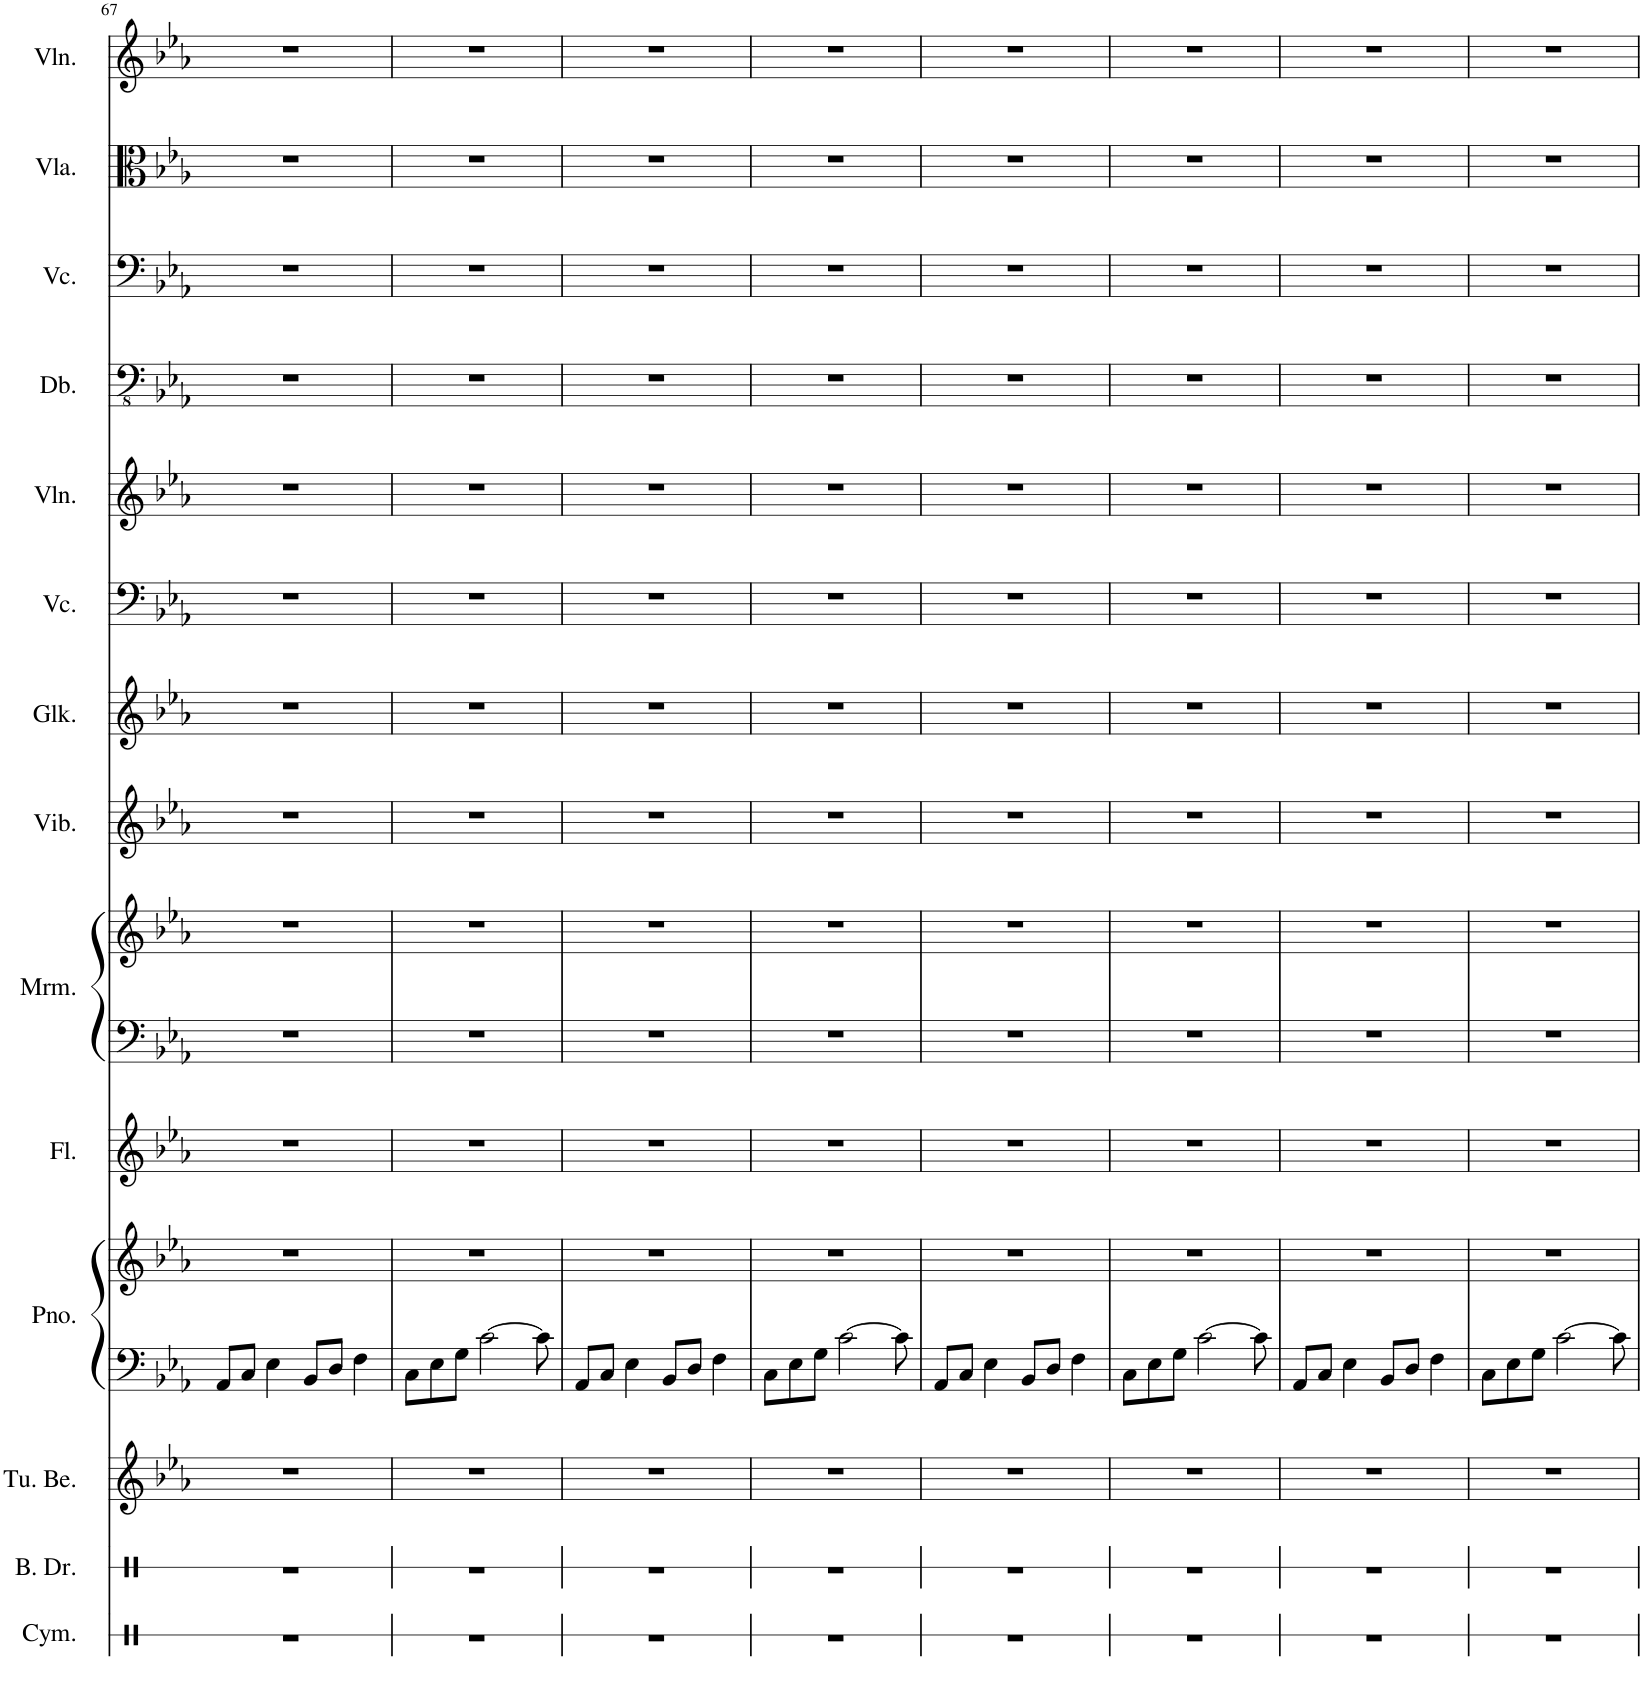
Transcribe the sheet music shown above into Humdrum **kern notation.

**kern	**kern	**kern	**kern	**kern	**kern	**kern	**kern	**kern	**kern	**kern	**kern	**kern	**kern	**kern	**kern
*part14	*part13	*part12	*part11	*part11	*part10	*part9	*part9	*part8	*part7	*part6	*part5	*part4	*part3	*part2	*part1
*staff16	*staff15	*staff14	*staff13	*staff12	*staff11	*staff10	*staff9	*staff8	*staff7	*staff6	*staff5	*staff4	*staff3	*staff2	*staff1
*I"Cymbal	*I"Bass Drum	*I"Tubular Bells	*I"Piano	*	*I"Flute	*I"Marimba	*	*I"Vibraphone	*I"Glockenspiel	*I"Violoncello	*I"Violin	*I"Double Bass	*I"Violoncello	*I"Viola	*I"Violin
*I'Cym.	*I'B. Dr.	*I'Tu. Be.	*I'Pno.	*	*I'Fl.	*I'Mrm.	*	*I'Vib.	*I'Glk.	*I'Vc.	*I'Vln.	*I'Db.	*I'Vc.	*I'Vla.	*I'Vln.
!!LO:PB:g=z
*clefX	*clefX	*clefG2	*clefF4	*clefG2	*clefG2	*clefF4	*clefG2	*clefG2	*clefG2	*clefF4	*clefG2	*clefFv4	*clefF4	*clefC3	*clefG2
*	*	*	*	*	*	*	*	*	*Trd-14c-24	*	*	*Trd7c12	*	*	*
*k[]	*k[]	*k[b-e-a-]	*k[b-e-a-]	*k[b-e-a-]	*k[b-e-a-]	*k[b-e-a-]	*k[b-e-a-]	*k[b-e-a-]	*k[b-e-a-]	*k[b-e-a-]	*k[b-e-a-]	*k[b-e-a-]	*k[b-e-a-]	*k[b-e-a-]	*k[b-e-a-]
*M4/4	*M4/4	*M4/4	*M4/4	*M4/4	*M4/4	*M4/4	*M4/4	*M4/4	*M4/4	*M4/4	*M4/4	*M4/4	*M4/4	*M4/4	*M4/4
=67	=67	=67	=67	=67	=67	=67	=67	=67	=67	=67	=67	=67	=67	=67	=67
1r	1r	1r	8AA-/L	1r	1r	1r	1r	1r	1r	1r	1r	1r	1r	1r	1r
.	.	.	8C/J	.	.	.	.	.	.	.	.	.	.	.	.
.	.	.	4E-\	.	.	.	.	.	.	.	.	.	.	.	.
.	.	.	8BB-/L	.	.	.	.	.	.	.	.	.	.	.	.
.	.	.	8D/J	.	.	.	.	.	.	.	.	.	.	.	.
.	.	.	4F\	.	.	.	.	.	.	.	.	.	.	.	.
=68	=68	=68	=68	=68	=68	=68	=68	=68	=68	=68	=68	=68	=68	=68	=68
1r	1r	1r	8C\L	1r	1r	1r	1r	1r	1r	1r	1r	1r	1r	1r	1r
.	.	.	8E-\	.	.	.	.	.	.	.	.	.	.	.	.
.	.	.	8G\J	.	.	.	.	.	.	.	.	.	.	.	.
.	.	.	[2c\	.	.	.	.	.	.	.	.	.	.	.	.
.	.	.	8c\]	.	.	.	.	.	.	.	.	.	.	.	.
=69	=69	=69	=69	=69	=69	=69	=69	=69	=69	=69	=69	=69	=69	=69	=69
1r	1r	1r	8AA-/L	1r	1r	1r	1r	1r	1r	1r	1r	1r	1r	1r	1r
.	.	.	8C/J	.	.	.	.	.	.	.	.	.	.	.	.
.	.	.	4E-\	.	.	.	.	.	.	.	.	.	.	.	.
.	.	.	8BB-/L	.	.	.	.	.	.	.	.	.	.	.	.
.	.	.	8D/J	.	.	.	.	.	.	.	.	.	.	.	.
.	.	.	4F\	.	.	.	.	.	.	.	.	.	.	.	.
=70	=70	=70	=70	=70	=70	=70	=70	=70	=70	=70	=70	=70	=70	=70	=70
1r	1r	1r	8C\L	1r	1r	1r	1r	1r	1r	1r	1r	1r	1r	1r	1r
.	.	.	8E-\	.	.	.	.	.	.	.	.	.	.	.	.
.	.	.	8G\J	.	.	.	.	.	.	.	.	.	.	.	.
.	.	.	[2c\	.	.	.	.	.	.	.	.	.	.	.	.
.	.	.	8c\]	.	.	.	.	.	.	.	.	.	.	.	.
=71	=71	=71	=71	=71	=71	=71	=71	=71	=71	=71	=71	=71	=71	=71	=71
1r	1r	1r	8AA-/L	1r	1r	1r	1r	1r	1r	1r	1r	1r	1r	1r	1r
.	.	.	8C/J	.	.	.	.	.	.	.	.	.	.	.	.
.	.	.	4E-\	.	.	.	.	.	.	.	.	.	.	.	.
.	.	.	8BB-/L	.	.	.	.	.	.	.	.	.	.	.	.
.	.	.	8D/J	.	.	.	.	.	.	.	.	.	.	.	.
.	.	.	4F\	.	.	.	.	.	.	.	.	.	.	.	.
=72	=72	=72	=72	=72	=72	=72	=72	=72	=72	=72	=72	=72	=72	=72	=72
1r	1r	1r	8C\L	1r	1r	1r	1r	1r	1r	1r	1r	1r	1r	1r	1r
.	.	.	8E-\	.	.	.	.	.	.	.	.	.	.	.	.
.	.	.	8G\J	.	.	.	.	.	.	.	.	.	.	.	.
.	.	.	[2c\	.	.	.	.	.	.	.	.	.	.	.	.
.	.	.	8c\]	.	.	.	.	.	.	.	.	.	.	.	.
=73	=73	=73	=73	=73	=73	=73	=73	=73	=73	=73	=73	=73	=73	=73	=73
1r	1r	1r	8AA-/L	1r	1r	1r	1r	1r	1r	1r	1r	1r	1r	1r	1r
.	.	.	8C/J	.	.	.	.	.	.	.	.	.	.	.	.
.	.	.	4E-\	.	.	.	.	.	.	.	.	.	.	.	.
.	.	.	8BB-/L	.	.	.	.	.	.	.	.	.	.	.	.
.	.	.	8D/J	.	.	.	.	.	.	.	.	.	.	.	.
.	.	.	4F\	.	.	.	.	.	.	.	.	.	.	.	.
=74	=74	=74	=74	=74	=74	=74	=74	=74	=74	=74	=74	=74	=74	=74	=74
1r	1r	1r	8C\L	1r	1r	1r	1r	1r	1r	1r	1r	1r	1r	1r	1r
.	.	.	8E-\	.	.	.	.	.	.	.	.	.	.	.	.
.	.	.	8G\J	.	.	.	.	.	.	.	.	.	.	.	.
.	.	.	[2c\	.	.	.	.	.	.	.	.	.	.	.	.
.	.	.	8c\]	.	.	.	.	.	.	.	.	.	.	.	.
=	=	=	=	=	=	=	=	=	=	=	=	=	=	=	=
*-	*-	*-	*-	*-	*-	*-	*-	*-	*-	*-	*-	*-	*-	*-	*-
